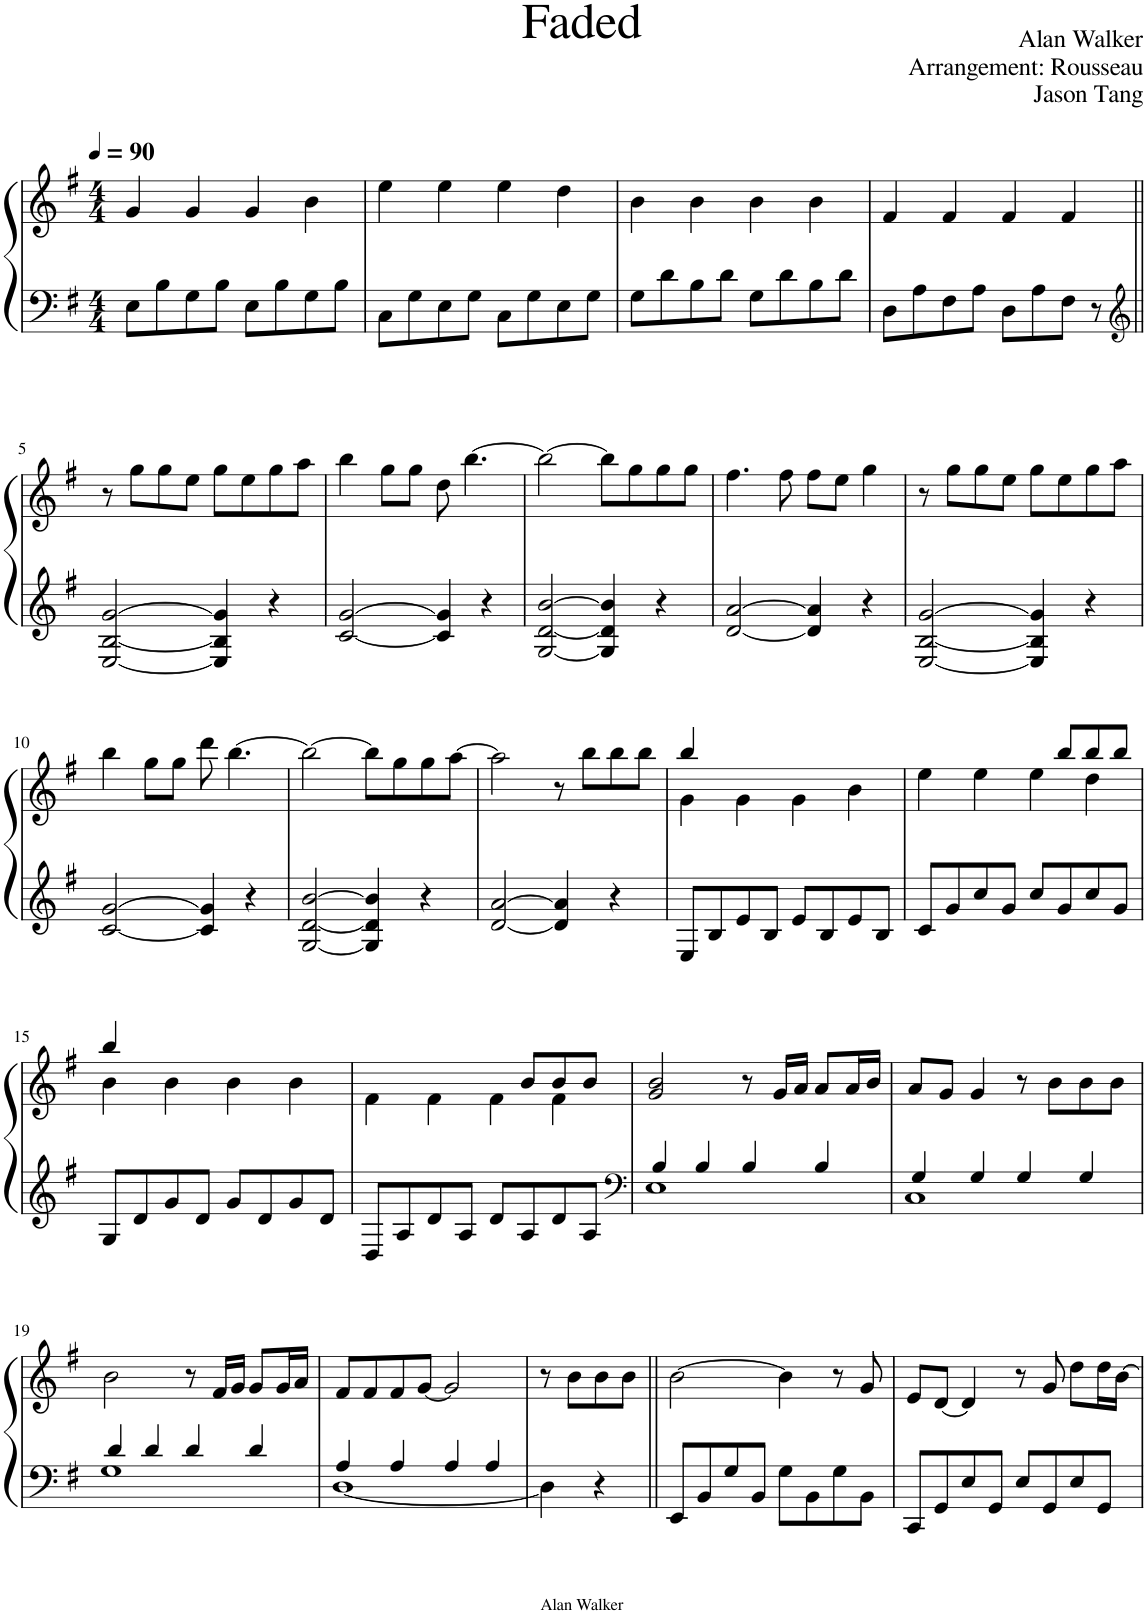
**kern	**kern
*part1	*part1
*staff2	*staff1
*I"Piano	*
*I'Pno.	*
*clefF4	*clefG2
*k[f#]	*k[f#]
*M4/4	*M4/4
*MM90	*MM90
=1	=1
8E\L	4g/
8B\	.
8G\	4g/
8B\J	.
8E\L	4g/
8B\	.
8G\	4b\
8B\J	.
=2	=2
8C\L	4ee\
8G\	.
8E\	4ee\
8G\J	.
8C\L	4ee\
8G\	.
8E\	4dd\
8G\J	.
=3	=3
8G\L	4b\
8d\	.
8B\	4b\
8d\J	.
8G\L	4b\
8d\	.
8B\	4b\
8d\J	.
=4	=4
8D\L	4f#/
8A\	.
8F#\	4f#/
8A\J	.
8D\L	4f#/
8A\	.
8F#\J	4f#/
8r	.
!!LO:LB:g=z
=5||	=5||
*clefG2	*
[2E/ [2B/ [2g/	8r
.	8gg\L
.	8gg\
.	8ee\J
4E/] 4B/] 4g/]	8gg\L
.	8ee\
4r	8gg\
.	8aa\J
=6	=6
[2c/ [2g/	4bb\
.	8gg\L
.	8gg\J
4c/] 4g/]	8dd\
.	[4.bb\
4r	.
=7	=7
[2G/ [2d/ [2b/	2bb\_
4G/] 4d/] 4b/]	8bb\L]
.	8gg\
4r	8gg\
.	8gg\J
=8	=8
[2d/ [2a/	4.ff#\
.	8ff#\
4d/] 4a/]	8ff#\L
.	8ee\J
4r	4gg\
=9	=9
[2E/ [2B/ [2g/	8r
.	8gg\L
.	8gg\
.	8ee\J
4E/] 4B/] 4g/]	8gg\L
.	8ee\
4r	8gg\
.	8aa\J
!!LO:LB:g=z
=10	=10
[2c/ [2g/	4bb\
.	8gg\L
.	8gg\J
4c/] 4g/]	8ddd\
.	[4.bb\
4r	.
=11	=11
[2G/ [2d/ [2b/	2bb\_
4G/] 4d/] 4b/]	8bb\L]
.	8gg\
!	!LO:N:head=solid
4r	8gg\
.	[8aa\J
=12	=12
[2d/ [2a/	2aa\]
4d/] 4a/]	8r
.	8bb\L
4r	8bb\
.	8bb\J
=13	=13
*	*^
8E/L	4g\	4bb/
8B/	.	.
8e/	4g\	2.ryy
8B/J	.	.
8e/L	4g\	.
8B/	.	.
8e/	4b\	.
8B/J	.	.
=14	=14	=14
8c/L	4ee\	8ryy
*	*v	*v
8g/	.
8cc/	4ee\
8g/J	.
8cc/L	4ee\
*	*^
8g/	.	8bb/L
8cc/	4dd\	8bb/
8g/J	.	8bb/J
!!LO:LB:g=z	!!
=15	=15	=15
8G/L	4b\	4bb/
8d/	.	.
8g/	4b\	2.ryy
8d/J	.	.
8g/L	4b\	.
8d/	.	.
8g/	4b\	.
8d/J	.	.
=16	=16	=16
8D/L	4f#\	8ryy
*	*v	*v
8A/	.
8d/	4f#\
8A/J	.
8d/L	4f#\
*	*^
8A/	.	8b/L
8d/	4f#\	8b/
8A/J	.	8b/J
*	*v	*v
=17	=17
*clefF4	*
*^	*
1E	4B/	2g/ 2b/
.	4B/	.
.	4B/	8r
.	.	16g/LL
.	.	16a/JJ
.	4B/	8a/L
.	.	16a/L
.	.	16b/JJ
=18	=18	=18
1C	4G/	8a/L
.	.	8g/J
.	4G/	4g/
.	4G/	8r
.	.	8b\L
.	4G/	8b\
.	.	8b\J
!!LO:LB:g=z
=19	=19	=19
1G	4d/	2b\
.	4d/	.
.	4d/	8r
.	.	16f#/LL
.	.	16g/JJ
.	4d/	8g/L
.	.	16g/L
.	.	16a/JJ
=20	=20	=20
[1D	4A/	8f#/L
.	.	8f#/
.	4A/	8f#/
.	.	[8g/J
.	4A/	2g/]
.	4A/	.
*v	*v	*
=21	=21
4D\]	8r
.	8b\L
4r	8b\
.	8b\J
=22||	=22||
8EE/L	[2b\
8BB/	.
8G/	.
8BB/J	.
8G\L	4b\]
8BB\	.
8G\	8r
8BB\J	8g/
=23	=23
8CC/L	8e/L
8GG/	[8d/J
8E/	4d/]
8GG/J	.
8E/L	8r
8GG/	8g/
8E/	8dd\L
8GG/J	16dd\L
.	[16b\JJ
=	=
*-	*-
